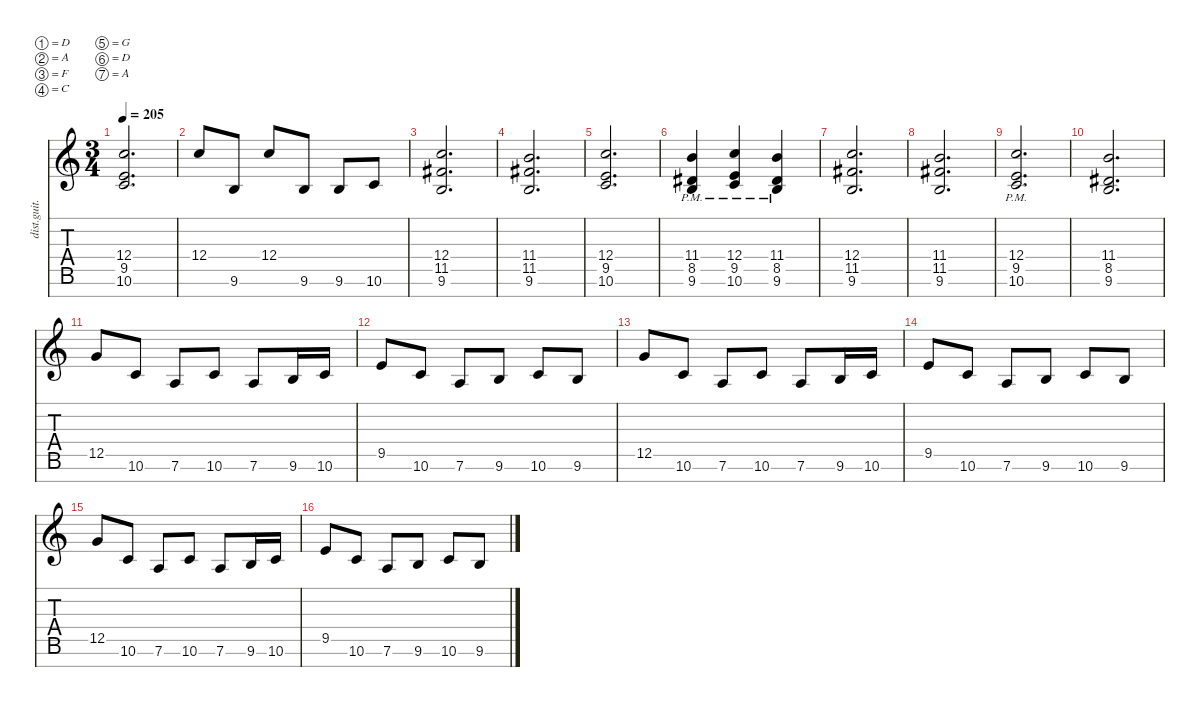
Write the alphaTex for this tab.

\defaultSystemsLayout 4
\hideDynamics
\bracketExtendMode nobrackets
\otherSystemsTrackNameOrientation horizontal
\track ("Distortion Gui   ta r" "dist.guit.") {solo instrument distortionguitar}
\staff {score tabs}
\tuning (D4 A3 F3 C3 G2 D2 A1)
\ts (3 4)
\tempo 205
\clef g2
\ks c
(10.6 9.5 12.4).2{d dy mf beam Up} |
12.4.8{beam Up} 9.6.8{beam Up} 12.4.8{beam Up} 9.6.8{beam Up} 9.6.8{beam Up} 10.6.8{beam Up} |
(9.6 11.5{acc #} 12.4).2{d beam Up} |
(9.6 11.5{acc #} 11.4).2{d beam Up} |
(10.6 9.5 12.4).2{d beam Up} |
(9.6{pm} 8.5{pm acc #} 11.4{pm}).4{beam Up} (10.6{pm} 9.5{pm} 12.4{pm}).4{beam Up} (9.6{pm} 8.5{pm acc #} 11.4{pm}).4{beam Up} |
(9.6 11.5{acc #} 12.4).2{d beam Up} |
(9.6 11.5{acc #} 11.4).2{d beam Up} |
(10.6{pm} 9.5{pm} 12.4{pm}).2{d beam Up} |
(9.6 8.5{acc #} 11.4).2{d beam Up} |
12.5.8{beam Up} 10.6.8{beam Up} 7.6.8{beam Up} 10.6.8{beam Up} 7.6.8{beam Up} 9.6.16{beam Up} 10.6.16{beam Up} |
9.5.8{beam Up} 10.6.8{beam Up} 7.6.8{beam Up} 9.6.8{beam Up} 10.6.8{beam Up} 9.6.8{beam Up} |
12.5.8{beam Up} 10.6.8{beam Up} 7.6.8{beam Up} 10.6.8{beam Up} 7.6.8{beam Up} 9.6.16{beam Up} 10.6.16{beam Up} |
9.5.8{beam Up} 10.6.8{beam Up} 7.6.8{beam Up} 9.6.8{beam Up} 10.6.8{beam Up} 9.6.8{beam Up} |
12.5.8{beam Up} 10.6.8{beam Up} 7.6.8{beam Up} 10.6.8{beam Up} 7.6.8{beam Up} 9.6.16{beam Up} 10.6.16{beam Up} |
9.5.8{beam Up} 10.6.8{beam Up} 7.6.8{beam Up} 9.6.8{beam Up} 10.6.8{beam Up} 9.6.8{beam Up}
